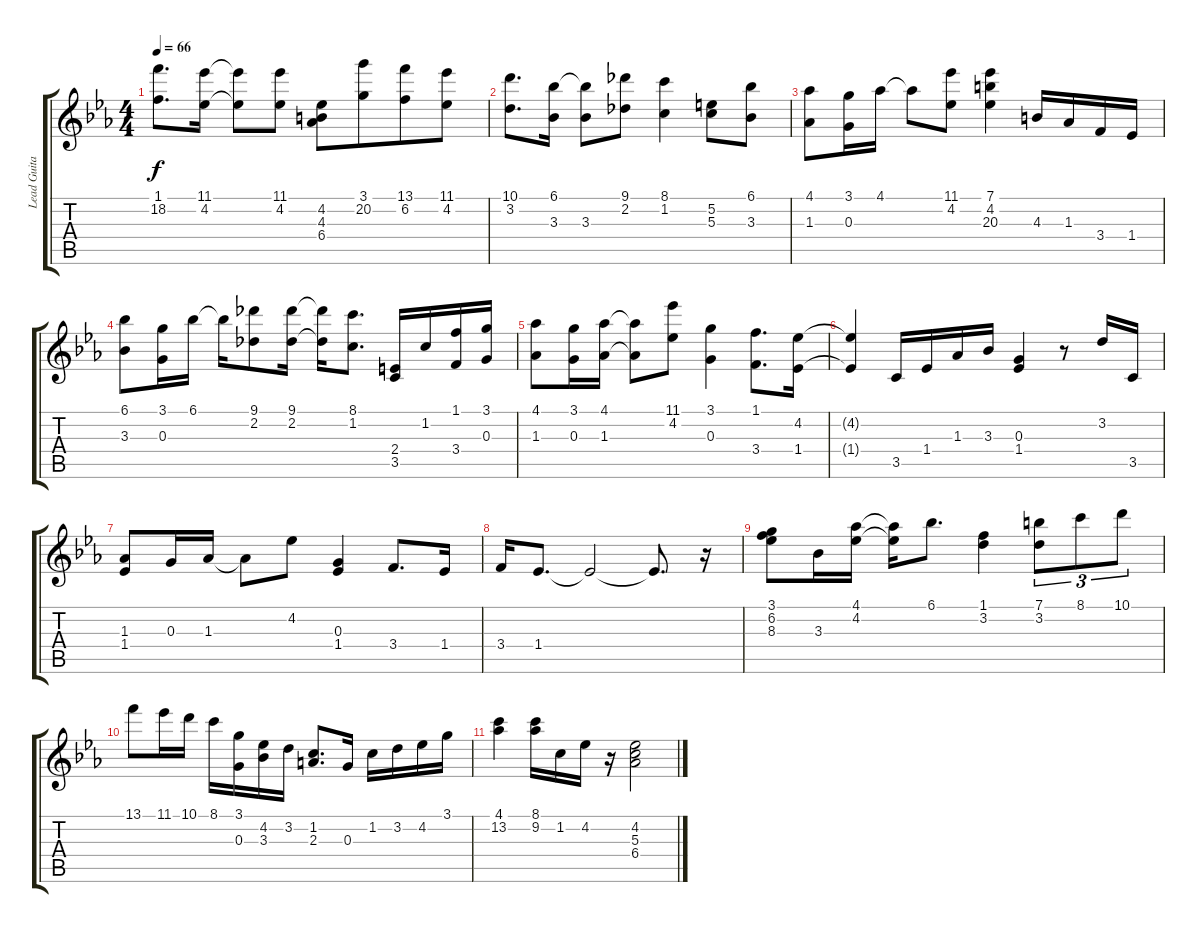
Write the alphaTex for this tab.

\track ("Lead Guitar (R.H. Piano)" "Lead Guita") {instrument acousticguitarsteel}
\staff {score tabs}
\tuning (E4 B3 G3 D3 A2 E2) {hide}
\ts (4 4)
\tempo 66
\clef g2
\ks eb
(1.1 18.2).8{d dy f} (11.1 4.2).16 (11.1{t} 4.2{t}).8 (11.1 4.2).8 (4.2 4.3 6.4).8 (3.1 20.2).8{beam merge} (13.1 6.2).8 (11.1 4.2).8 |
(10.1 3.2).8{d} (6.1 3.3).16 (6.1{t} 3.3).8 (9.1 2.2).8 (8.1 1.2).4 (5.2 5.3).8 (6.1 3.3).8 |
(4.1 1.3).8 (3.1 0.3).16 4.1.16 4.1{t}.8 (11.1 4.2).8 (7.1 4.2 20.3).4 4.3.16 1.3.16 3.4.16 1.4.16 |
(6.1 3.3).8 (3.1 0.3).16 6.1.16 6.1{t}.16 (9.1 2.2).8 (9.1 2.2).16 (9.1{t} 2.2{t}).16 (8.1 1.2).8{d} (2.4 3.5).16{beam Up} 1.2.16{beam Up} (1.1 3.4).16{beam Up} (3.1 0.3).16{beam Up} |
(4.1 1.3).8 (3.1 0.3).16 (4.1 1.3).16 (4.1{t} 1.3{t}).8 (11.1 4.2).8 (3.1 0.3).4 (1.1 3.4).8{d} (4.2 1.4).16 |
(4.2{t} 1.4{t}).4 3.5.16 1.4.16 1.3.16 3.3.16 (0.3 1.4).4 r.8 3.2.16 3.5.16 |
(1.3 1.4).8 0.3.16 1.3.16 1.3{t}.8 4.2.8 (0.3 1.4).4 3.4.8{d} 1.4.16 |
3.4.16 1.4.8{d} 1.4{t}.2 1.4{t}.8{d} r.16 |
(3.1 6.2 8.3).8 3.3.16 (4.1 4.2).16 (4.1{t} 4.2{t}).16 6.1.8{d} (1.1 3.2).4 (7.1 3.2).8{tu (3 2)} 8.1.8{tu (3 2)} 10.1.8{tu (3 2)} |
13.1.8 11.1.16 10.1.16 8.1.16 (3.1 0.3).16 (4.2 3.3).16 3.2.16 (1.2 2.3).8{d beam Up} 0.3.16{beam Up beam split} 1.2.16{beam merge} 3.2.16 4.2.16 3.1.16 |
(4.1 13.2).4 (8.1 9.2).16 1.2.16 4.2.16 r.16 (4.2 5.3 6.4).2
